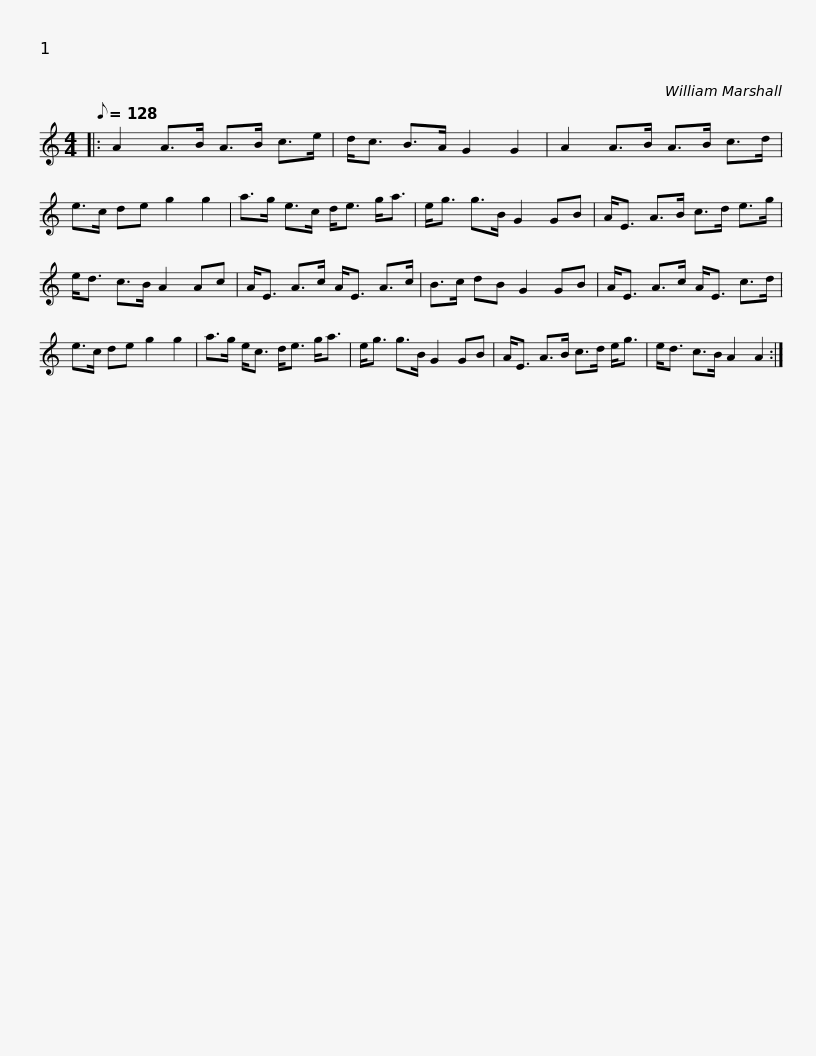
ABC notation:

X:1
L:1/8
Q:1/8=128
M:4/4
I:linebreak $
K:C
V:1 treble
V:1
|: A2 A>B A>B c>e | d<c B>A G2 G2 | A2 A>B A>B c>d | e>c de g2 g2 | a>g e>c d<e g<a |$ %5
 e<g g>B G2 GB | A<E A>B c>d e>g | e<d c>B A2 Ac | A<E A>c A<E A>c | B>c dB G2 GB |$ %10
 A<E A>c A<E c>d | e>c de g2 g2 | a>g e<c d<e g<a | e<g g>B G2 GB | A<E A>B c>d e<g |$ %15
 e<d c>B A2 A2 :| %16
